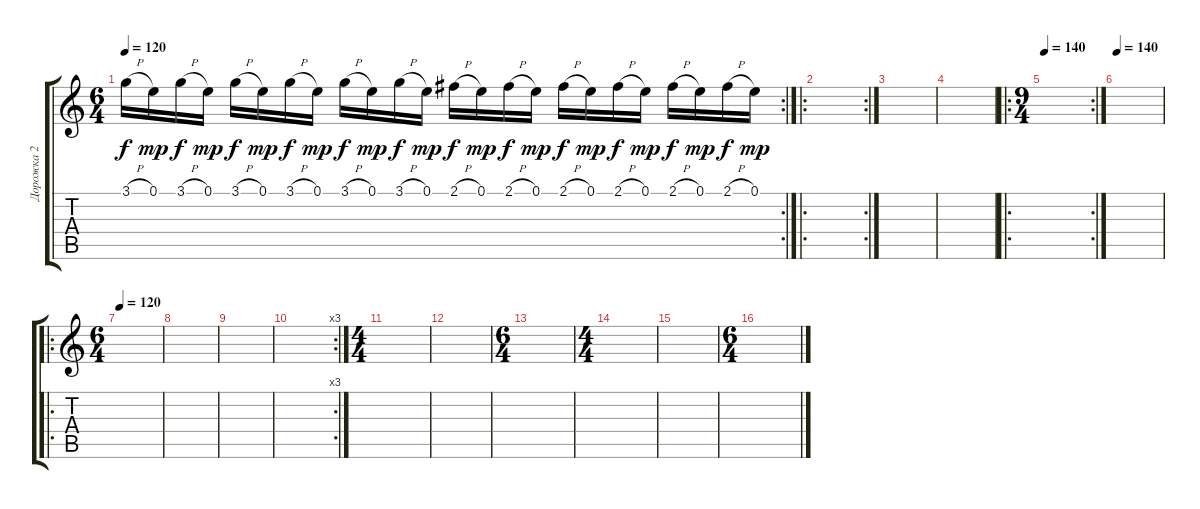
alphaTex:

\track ("Дорожка 2" "Дорожка 2") {instrument distortionguitar}
\staff {score tabs}
\tuning (E4 B3 G3 D3 A2 E2) {hide}
\rc 2
\ts (6 4)
\tempo 120
\clef g2
\ks c
3.1{h}.16{dy f} 0.1.16{dy mp} 3.1{h}.16{dy f} 0.1.16{dy mp} 3.1{h}.16{dy f} 0.1.16{dy mp} 3.1{h}.16{dy f} 0.1.16{dy mp} 3.1{h}.16{dy f} 0.1.16{dy mp} 3.1{h}.16{dy f} 0.1.16{dy mp} 2.1{h}.16{dy f} 0.1.16{dy mp} 2.1{h}.16{dy f} 0.1.16{dy mp} 2.1{h}.16{dy f} 0.1.16{dy mp} 2.1{h}.16{dy f} 0.1.16{dy mp} 2.1{h}.16{dy f} 0.1.16{dy mp} 2.1{h}.16{dy f} 0.1.16{dy mp} |
\ro
\rc 2
|
|
|
\ro
\rc 2
\ts (9 4)
\tempo 140
|
\tempo 140
|
\ro
\ts (6 4)
\tempo 120
|
|
|
\rc 3
|
\ts (4 4)
|
|
\ts (6 4)
|
\ts (4 4)
|
|
\ts (6 4)
